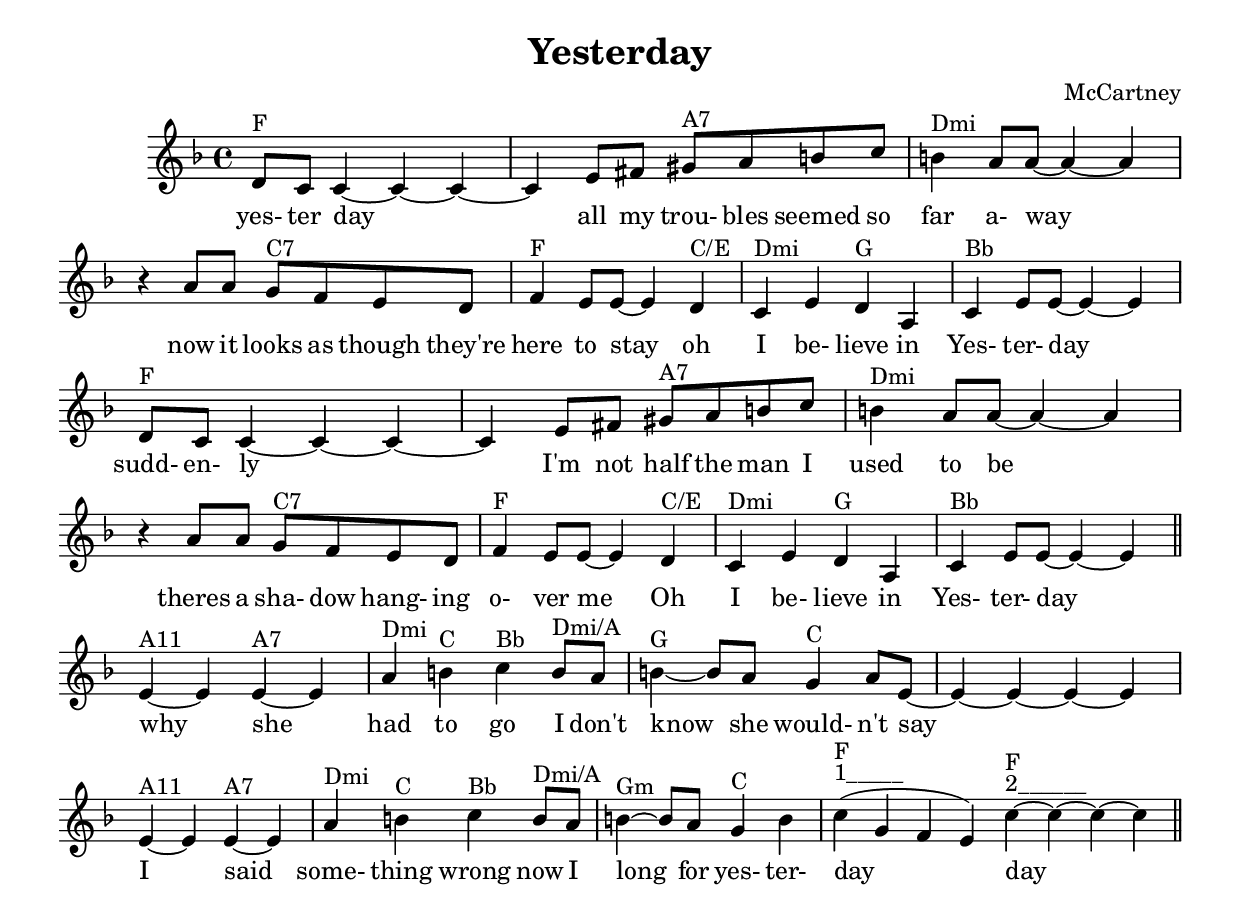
 #(ly:set-option 'midi-extension "mid")
 \version "2.12.3"
 \include "english.ly"
 \header{ 
 title = "Yesterday"
 composer = "McCartney"
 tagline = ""  % removed 
 }
%{
Filename: yesterday
Key: F
Mode: major
Title: Yesterday
Author: McCartney
Time: 4/4
EnteredBy: John Rothfield

      F             Em7   A7   *   Dmi  Dmi/C 
1) |  RS S -- --  | -- GM P#D NS | N DD -- -- |
      yes-ter day      all my trou-bles seemed so far a- way

  Bb    C7      F       C/E  Dmi G     Bb   F 
| -- DD Pm GR | m GG -- R- | S G R D | S GG - - |
                                   * 
now it looks as though they're here to stay oh I be-lieve in  Yes-ter-day

      F              Em7   A7    *   Dmi  Dmi/C 
2) |  RS S- -- --  | -- GM P#D  NS | N DD -- -- |
      sudd- en- ly   I'm  not half the  man I  used  to be

     Bb    C7      F       C/E  Dmi G     Bb   F 
   | -- DD Pm GR | m GG -- R- | S G R D | S GG - - :|
                                      *
        theres a sha-  dow hang-ing o-ver  me Oh I be-lieve in  Yes-ter-day


      A11  A7     Dmi
                    C Bb  Dmi/A      C        F
                      *        G 
3) || G -  G - |  D N S-  ND | N- -D P   DG | - - - - |
      why she     had  to  go  I  don't   know  she would- n't   say

     A11 A7    Dmi Bb Dmi/A      C      F           F
                 C         Gm           1_____      2______
                   *                    *           *           
   | G - G - | D N S- ND | N- -D P N | (S P m G) :| S - - -     ||
     I said some-thing wrong now I long for  yes-ter-day day 

 
  
%}
melody = {
\clef treble
\key f \major
\time 4/4
\autoBeamOn  
\bar "|"  d'8^"F" c'8 c'4~ c'4~ c'4~ \bar "|"  c'4 e'8 fs'8 gs'8^"A7" a'8 b'8 c''8 \bar "|"  b'4^"Dmi" a'8 a'8~ a'4~ a'4 \bar "|"  \break
 \bar "|"  r4 a'8 a'8 g'8^"C7" f'8 e'8 d'8 \bar "|"  f'4^"F" e'8 e'8~ e'4 d'4^"C/E" \bar "|"  c'4^"Dmi" e'4 d'4^"G" a4 \bar "|"  c'4^"Bb" e'8 e'8~ e'4~ e'4 \bar "|"  \break
 \bar "|"  d'8^"F" c'8 c'4~ c'4~ c'4~ \bar "|"  c'4 e'8 fs'8 gs'8^"A7" a'8 b'8 c''8 \bar "|"  b'4^"Dmi" a'8 a'8~ a'4~ a'4 \bar "|"  \break
 \bar "|"  r4 a'8 a'8 g'8^"C7" f'8 e'8 d'8 \bar "|"  f'4^"F" e'8 e'8~ e'4 d'4^"C/E" \bar "|"  c'4^"Dmi" e'4 d'4^"G" a4 \bar "|"  c'4^"Bb" e'8 e'8~ e'4~ e'4 \bar ":|"  \break
 \bar "||"  e'4~^"A11" e'4 e'4~^"A7" e'4 \bar "|"  a'4^"Dmi" b'4^"C" c''4^"Bb" b'8^"Dmi/A" a'8 \bar "|"  b'4~^"G" b'8 a'8 g'4^"C" a'8 e'8~ \bar "|"  e'4~ e'4~ e'4~ e'4 \bar "|"  \break
 \bar "|"  e'4~^"A11" e'4 e'4~^"A7" e'4 \bar "|"  a'4^"Dmi" b'4^"C" c''4^"Bb" b'8^"Dmi/A" a'8 \bar "|"  b'4~^"Gm" b'8 a'8 g'4^"C" b'4 \bar "|"  c''4(^"1_____"^"F" g'4 f'4 e'4) \bar ":|"  c''4~^"2______"^"F" c''4~ c''4~ c''4 \bar "||"  \break

}

text = \lyricmode {
 yes- ter day all my trou- bles seemed so far a- way now it looks as though they're here to stay oh I be- lieve in Yes- ter- day sudd- en- ly I'm not half the man I used to be theres a sha- dow hang- ing o- ver me Oh I be- lieve in Yes- ter- day why she had to go I don't know she would- n't say I said some- thing wrong now I long for yes- ter- day day
}

\score{

<<
 \new Voice = "one" {
   \melody
 }
 \new Lyrics \lyricsto "one" \text
>>
\layout {
 \context {
      \Score
   \remove "Bar_number_engraver"
 } 
 }
\midi { 
 \context {
   \Score
   tempoWholesPerMinute = #(ly:make-moment 200 4)
  }
}
}